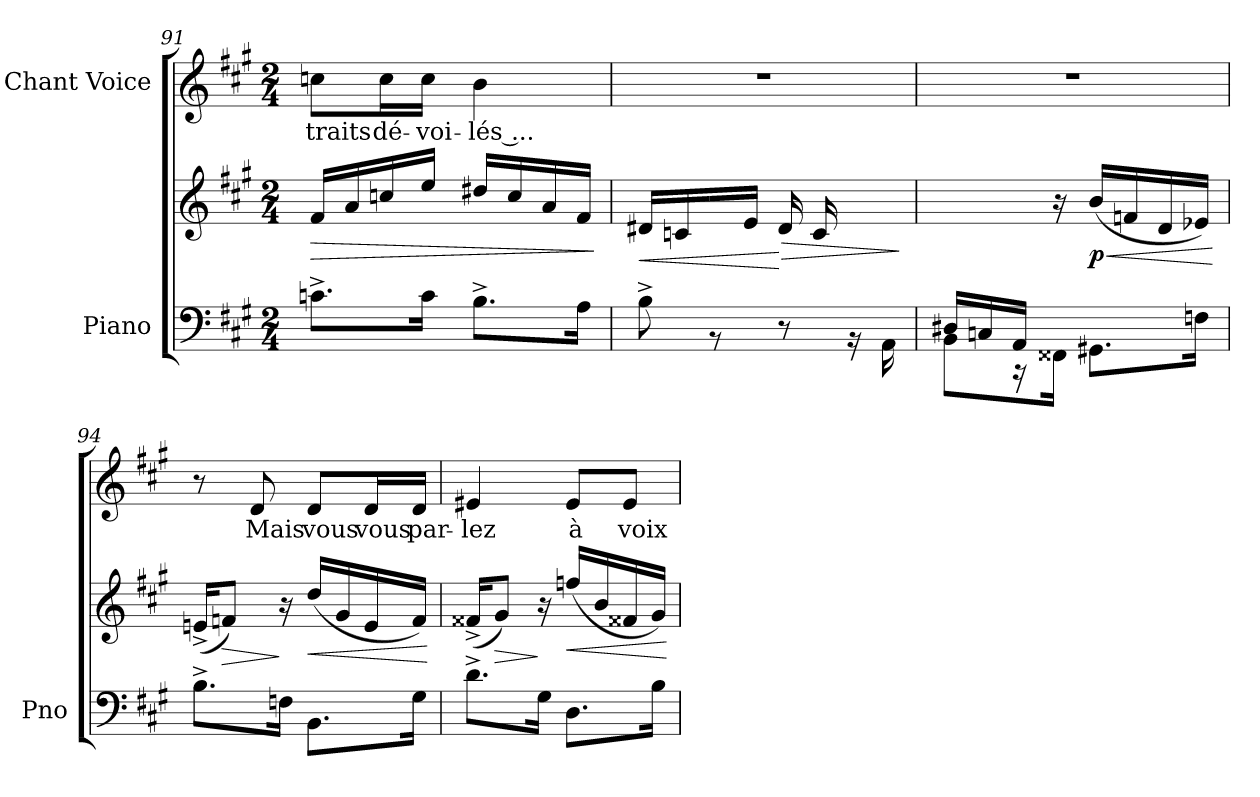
**kern	**kern	**dynam	**kern	**text
*part2	*part2	*part2	*part1	*part1
*staff3	*staff2	*staff2/3	*staff1	*staff1
*I"Piano	*	*	*I"Chant Voice	*
*I'Pno	*	*	*	*
*clefF4	*clefG2	*	*clefG2	*
*k[f#c#g#]	*k[f#c#g#]	*	*k[f#c#g#]	*
*M2/4	*M2/4	*	*M2/4	*
=91	=91	=91	=91	=91
!	!	!LO:HP:b	!	!
8.cn^<\L	16f#/LL	>	8ccn\L	traits
.	16a/	.	.	.
.	16ccn/	.	16cc\L	dé-
16c\Jk	16ee/JJ	.	16cc\JJ	-voi-
8.B^<\L	16dd#X/LL	.	4b\	-lés ...
.	16cc/	.	.	.
.	16a/	.	.	.
16A\Jk	16f#/JJ	.	.	.
.	.	]	.	.
=92	=92	=92	=92	=92
*^	*	*	*	*
!	!	!	!LO:HP:b	!	!
8ryy	8B^<\	16d#X/LL	<	2r	.
.	.	16cn/	.	.	.
16A/	8r	16ryy	.	.	.
8.ryy	.	16e/JJ	.	.	.
!	!	!	!LO:HP:n=1:b	!	!
.	8r	16d#/LL	[ >	.	.
.	.	16c/	.	.	.
16A/	16r	8ryy	.	.	.
16F#/JJ	16AA\	.	.	.	.
*v	*v	*	*	*	*
.	.	]	.	.
=93	=93	=93	=93	=93
*^	*	*	*	*
16D#X/LL	8BB\L	8.ryy	.	2r	.
16Cn/	.	.	.	.	.
16AA/JJ	16r	.	.	.	.
4ryy	16FF##X\JJ	16r	.	.	.
!	!	!	!LO:HP:b	!	!
!	!	!	!LO:DY:n=1:b	!	!
.	8.GG#X\L	(16b/LL	< p	.	.
.	.	16fn/	.	.	.
.	.	16d/	.	.	.
16ryy	16Fn\Jk	16e-X/JJ)	.	.	.
*v	*v	*	*	*	*
.	.	[	.	.
=94	=94	=94	=94	=94
8.B^<\L	(16en^>/KL	.	8r	.
!	!	!LO:HP:b	!	!
.	8fn/J)	>	.	.
.	.	.	8d/	Mais
16Fn\Jk	16r	]	.	.
!	!	!LO:HP:b	!	!
8.BB\L	(16dd/LL	<	8d/L	vous
.	16g#/	.	.	.
.	16e/	.	16d/L	vous
16G#\Jk	16f/JJ)	.	16d/JJ	par-
.	.	[	.	.
=95	=95	=95	=95	=95
8.d^<\L	(16f##X^>/KL	.	4e#X/	-lez
!	!	!LO:HP:b	!	!
.	8g#/J)	>	.	.
16G#\Jk	16r	]	.	.
!	!	!LO:HP:b	!	!
8.D\L	(16ffn/LL	<	8e#/L	à
.	16b/	.	.	.
.	16f##X/	.	8e#/J	voix
16B\Jk	16g#/JJ)	.	.	.
.	.	[	.	.
=	=	=	=	=
*-	*-	*-	*-	*-
